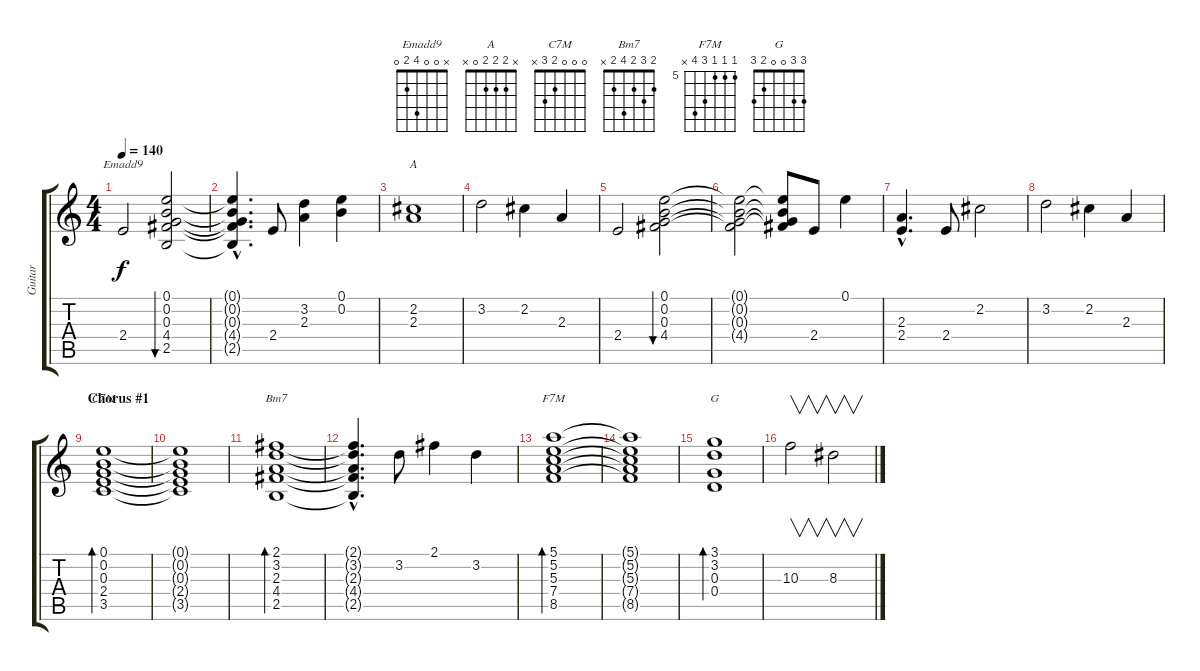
\track ("Guitar" "Guitar") {instrument electricguitarjazz}
\staff {score tabs}
\tuning (E4 B3 G3 D3 A2 E2) {hide}
\chord ("Emadd9" x 0 0 4 2 0)
\chord ("A" x 2 2 2 0 x)
\chord ("C7M" 0 0 0 2 3 x)
\chord ("Bm7" 2 3 2 4 2 x)
\chord ("F7M" 5 5 5 7 8 x) {firstfret 5}
\chord ("G" 3 3 0 0 2 3)
\ts (4 4)
\tempo 140
\clef g2
\ks c
2.4.2{ch "Emadd9" dy f} (0.1 0.2 0.3 4.4 2.5).2{bu 480} |
(0.1{hac t} 0.2{hac t} 0.3{hac t} 4.4{hac t} 2.5{hac t}).4{d} 2.4.8 (3.2 2.3).4 (0.1 0.2).4 |
(2.2 2.3).1{ch "A"} |
3.2.2 2.2.4 2.3.4 |
2.4.2 (0.1 0.2 0.3 4.4).2{bu 480} |
(0.1{t} 0.2{t} 0.3{t} 4.4{t}).2 (0.1{t} 0.2{t} 0.3{t} 4.4{t}).8 2.4.8 0.1.4 |
(2.3{hac} 2.4{hac}).4{d} 2.4.8 2.2.2 |
3.2.2 2.2.4 2.3.4 |
\section ("" "Chorus #1")
(0.1 0.2 0.3 2.4 3.5).1{bd 480 ch "C7M"} |
(0.1{t} 0.2{t} 0.3{t} 2.4{t} 3.5{t}).1 |
(2.1 3.2 2.3 4.4 2.5).1{bd 480 ch "Bm7"} |
(2.1{hac t} 3.2{hac t} 2.3{hac t} 4.4{hac t} 2.5{hac t}).4{d} 3.2.8 2.1.4 3.2.4 |
(5.1 5.2 5.3 7.4 8.5).1{bd 480 ch "F7M"} |
(5.1{t} 5.2{t} 5.3{t} 7.4{t} 8.5{t}).1 |
(3.1 3.2 0.3 0.4).1{bd 480 ch "G"} |
10.3.2{v} 8.3.2{v}
